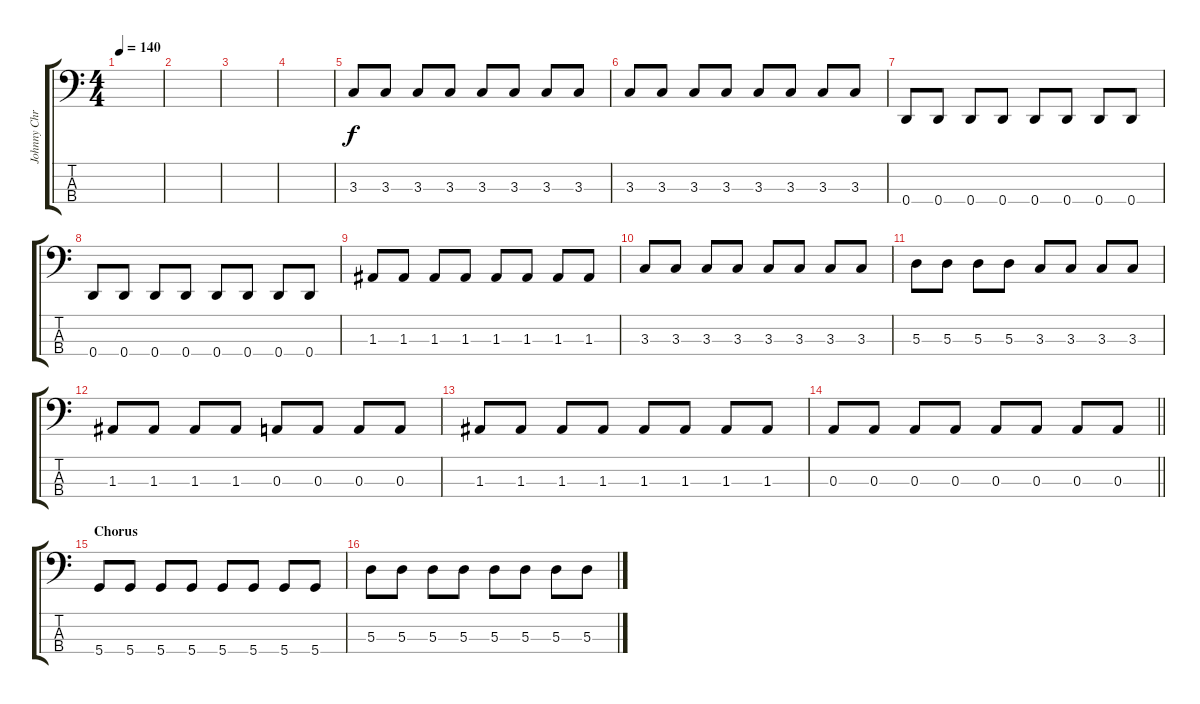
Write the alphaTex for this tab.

\track ("Johnny Christ" "Johnny Chr") {instrument electricbassfinger}
\staff {score tabs}
\tuning (G2 D2 A1 D1) {hide}
\ts (4 4)
\tempo 140
\clef f4
\ks c
|
|
|
|
3.3.8 3.3.8 3.3.8 3.3.8 3.3.8 3.3.8 3.3.8 3.3.8 |
3.3.8 3.3.8 3.3.8 3.3.8 3.3.8 3.3.8 3.3.8 3.3.8 |
0.4.8 0.4.8 0.4.8 0.4.8 0.4.8 0.4.8 0.4.8 0.4.8 |
0.4.8 0.4.8 0.4.8 0.4.8 0.4.8 0.4.8 0.4.8 0.4.8 |
1.3.8 1.3.8 1.3.8 1.3.8 1.3.8 1.3.8 1.3.8 1.3.8 |
3.3.8 3.3.8 3.3.8 3.3.8 3.3.8 3.3.8 3.3.8 3.3.8 |
5.3.8 5.3.8 5.3.8 5.3.8 3.3.8 3.3.8 3.3.8 3.3.8 |
1.3.8 1.3.8 1.3.8 1.3.8 0.3.8 0.3.8 0.3.8 0.3.8 |
1.3.8 1.3.8 1.3.8 1.3.8 1.3.8 1.3.8 1.3.8 1.3.8 |
\barLineRight lightlight
0.3.8 0.3.8 0.3.8 0.3.8 0.3.8 0.3.8 0.3.8 0.3.8 |
\section ("" "Chorus")
5.4.8 5.4.8 5.4.8 5.4.8 5.4.8 5.4.8 5.4.8 5.4.8 |
5.3.8 5.3.8 5.3.8 5.3.8 5.3.8 5.3.8 5.3.8 5.3.8
